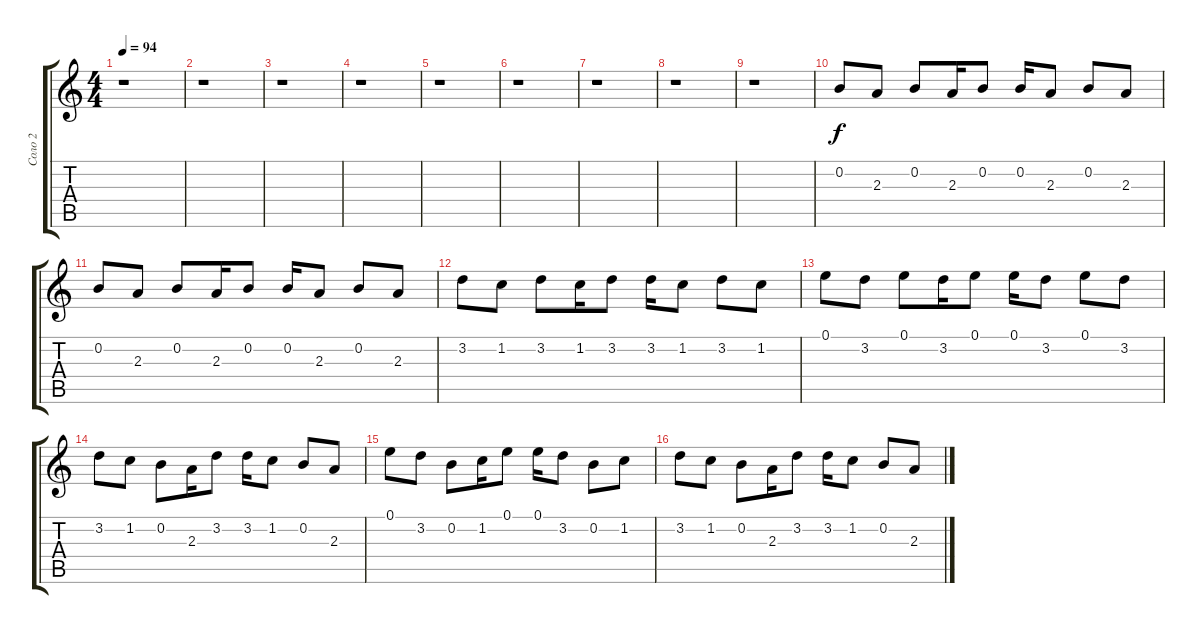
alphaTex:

\track ("Соло 2" "Соло 2") {instrument overdrivenguitar}
\staff {score tabs}
\tuning (E4 B3 G3 D3 A2 E2) {hide}
\ts (4 4)
\tempo 94
\clef g2
\ks c
r.1{dy f} |
r.1 |
r.1 |
r.1 |
r.1 |
r.1 |
r.1 |
r.1 |
r.1 |
0.2.8 2.3.8 0.2.8 2.3.16 0.2.8 0.2.16 2.3.8 0.2.8 2.3.8 |
0.2.8 2.3.8 0.2.8 2.3.16 0.2.8 0.2.16 2.3.8 0.2.8 2.3.8 |
3.2.8 1.2.8 3.2.8 1.2.16 3.2.8 3.2.16 1.2.8 3.2.8 1.2.8 |
0.1.8 3.2.8 0.1.8 3.2.16 0.1.8 0.1.16 3.2.8 0.1.8 3.2.8 |
3.2.8 1.2.8 0.2.8 2.3.16 3.2.8 3.2.16 1.2.8 0.2.8 2.3.8 |
0.1.8 3.2.8 0.2.8 1.2.16 0.1.8 0.1.16 3.2.8 0.2.8 1.2.8 |
3.2.8 1.2.8 0.2.8 2.3.16 3.2.8 3.2.16 1.2.8 0.2.8 2.3.8
